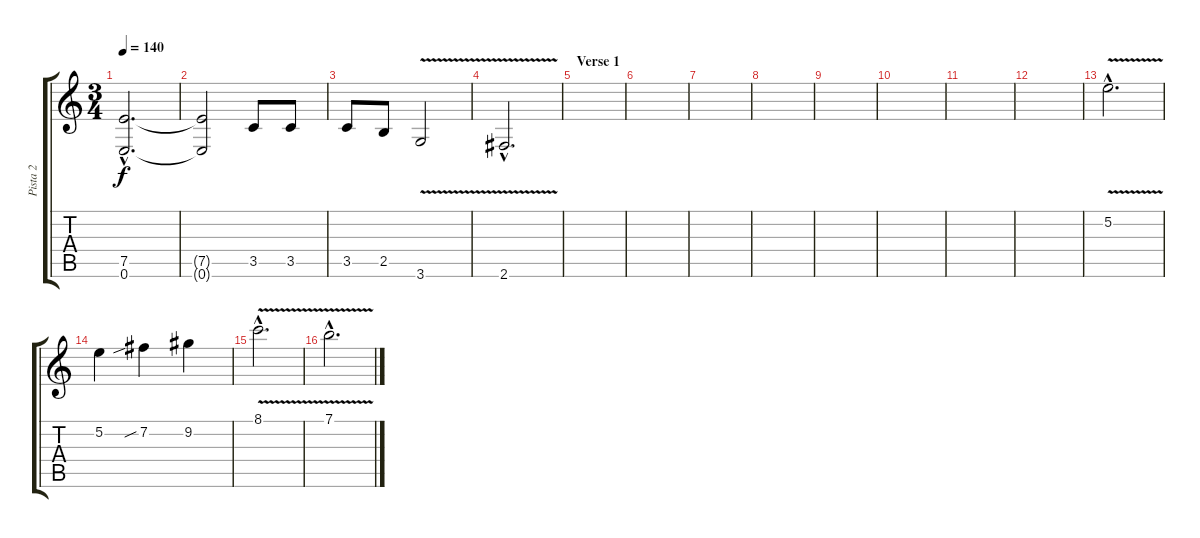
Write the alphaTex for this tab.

\track ("Pista 2" "Pista 2") {instrument distortionguitar}
\staff {score tabs}
\tuning (E4 B3 G3 D3 A2 E2) {hide}
\ts (3 4)
\tempo 140
\clef g2
\ks c
(7.5{hac} 0.6{hac}).2{d dy f} |
(7.5{t} 0.6{t}).2 3.5.8 3.5.8 |
3.5.8 2.5.8 3.6{v}.2 |
2.6{v hac}.2{d} |
\section ("" "Verse 1")
|
|
|
|
|
|
|
|
5.2{v hac}.2{d volume 16 balance 8} |
5.2.4 7.2{sib}.4 9.2.4 |
8.1{v hac}.2{d} |
7.1{v hac}.2{d}
